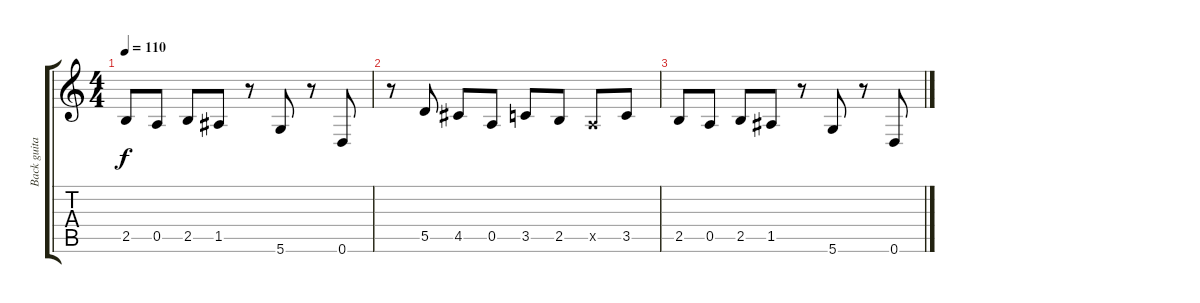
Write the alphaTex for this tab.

\track ("Back guitar" "Back guita") {instrument distortionguitar}
\staff {score tabs}
\tuning (E4 B3 G3 D3 A2 D2) {hide}
\ts (4 4)
\tempo 110
\clef g2
\ks c
2.5.8{dy f} 0.5.8 2.5.8 1.5.8 r.8 5.6.8 r.8 0.6.8 |
r.8{volume 9} 5.5.8 4.5.8 0.5.8 3.5.8 2.5.8 0.5{x}.8 3.5.8 |
2.5.8 0.5.8 2.5.8 1.5.8 r.8 5.6.8 r.8 0.6.8
